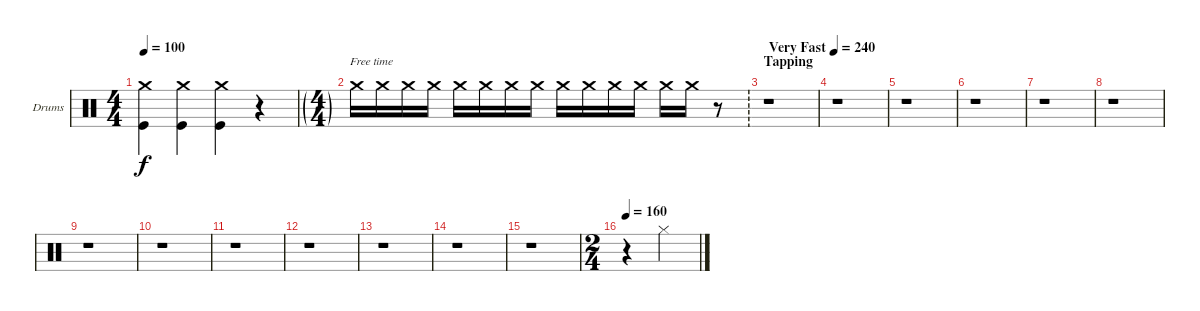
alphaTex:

\bracketExtendMode groupsimilarinstruments
\firstSystemTrackNameOrientation horizontal
\otherSystemsTrackNameOrientation horizontal
\track ("Drumkit" "Drums") {instrument percussion}
\staff {score}
\articulation defaults
\ts (4 4)
\tempo 100
\clef neutral
\ks c
("Kick (hit)" "Crash medium (hit)").4{dy f} ("Kick (hit)" "Crash medium (hit)").4 ("Kick (hit)" "Crash medium (hit)").4 r.4 |
\ft "Crash medium (hit)".16 "Crash medium (hit)".16 "Crash medium (hit)".16 "Crash medium (hit)".16 "Crash medium (hit)".16 "Crash medium (hit)".16 "Crash medium (hit)".16 "Crash medium (hit)".16 "Crash medium (hit)".16 "Crash medium (hit)".16 "Crash medium (hit)".16 "Crash medium (hit)".16 "Crash medium (hit)".16 "Crash medium (hit)".16
r.8 |
\section ("" "Tapping")
\tempo (240 "Very Fast")
r.1 |
r.1 |
r.1 |
r.1 |
r.1 |
r.1 |
r.1 |
r.1 |
r.1 |
r.1 |
r.1 |
r.1 |
r.1 |
\ts (2 4)
\tempo 160
r.4 "Hi-Hat (closed)".4
